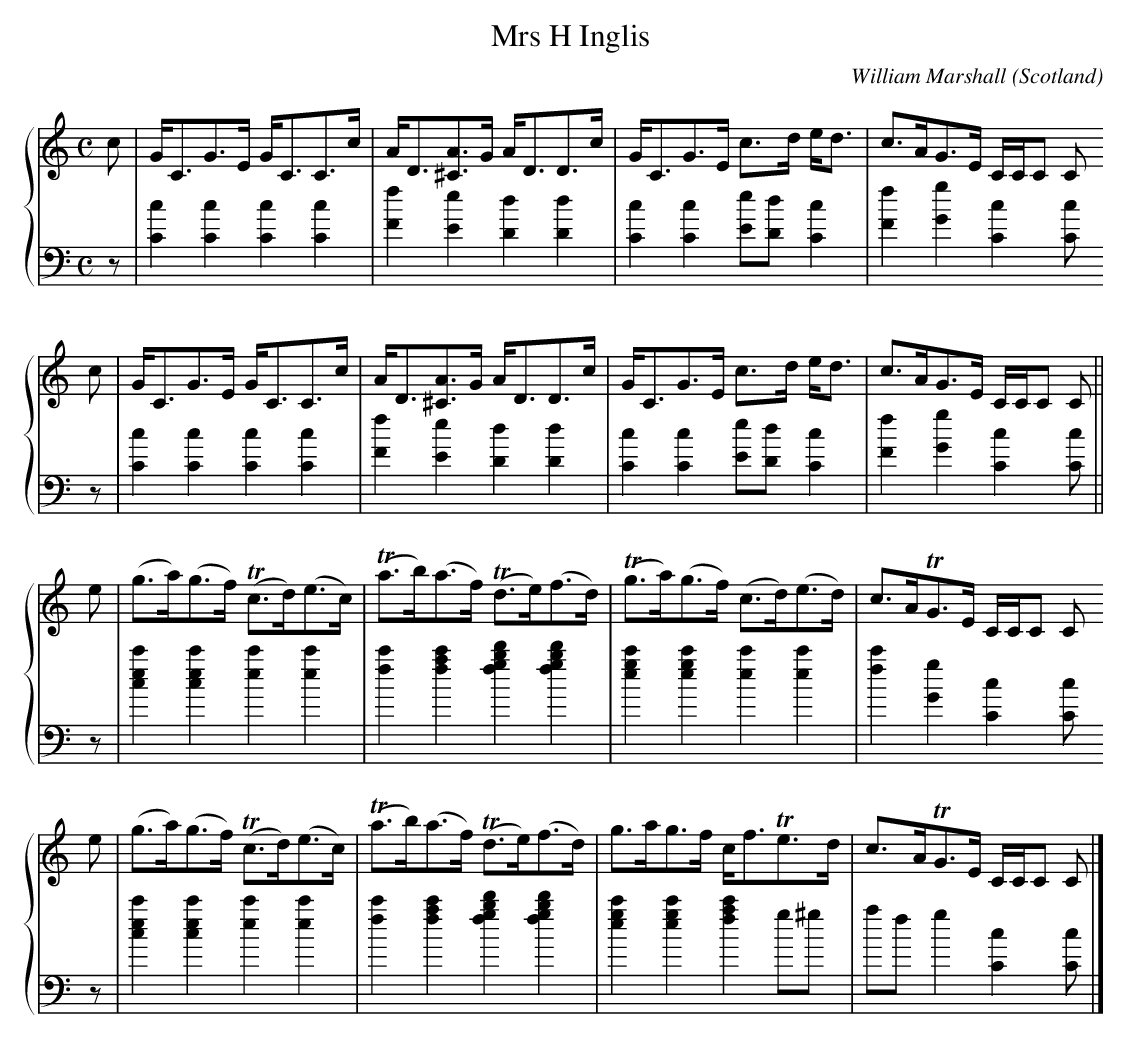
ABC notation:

X:1
T:Mrs H Inglis
C:William Marshall
L:1/8
M:C
O:Scotland
K:C
%%staves {1 2}
V:1
c | \
G<CG>E G<CC>c | A<D[^CA]>G A<DD>c | G<CG>E c>d e<d | c>AG>E C/C/C C
c | \
G<CG>E G<CC>c | A<D[^CA]>G A<DD>c | G<CG>E c>d e<d | c>AG>E C/C/C C ||
e | \
(g>a)(g>f) (!trill!c>d)(e>c) | (!trill!a>b)(a>f) (!trill!d>e)(f>d) | \
(!trill!g>a)(g>f) (c>d)(e>d) | c>A!trill!G>E C/C/C C
e | \
(g>a)(g>f) (!trill!c>d)(e>c) | (!trill!a>b)(a>f) (!trill!d>e)(f>d) | \
g>ag>f c<f!trill!e>d | c>A!trill!G>E C/C/C C |]
V:2 clef=bass
L:1/4
z/ | \
[Cc] [Cc] [Cc] [Cc] | [Ff] [Ee] [Dd] [Dd] | [Cc] [Cc] [Ee]/[Dd]/ [Cc] | [Ff] [Gg] [Cc] [Cc]/ z/| \
[Cc] [Cc] [Cc] [Cc] | [Ff] [Ee] [Dd] [Dd] | [Cc] [Cc] [Ee]/[Dd]/ [Cc] | [Ff] [Gg] [Cc] [Cc]/ || \
z/ | \
[cec'] [cec'] [ec'] [ec'] | [fc'] [fac'] [fgbd'] [fgbd'] | \
[egc'] [egc'] [ec'] [ec'] | [fc'] [Gg] [Cc] [Cc]/ z/ | \
[cec'] [cec'] [ec'] [ec'] | [fc'] [fac'] [fgbd'] [fgbd'] | \
[egc'] [egc'] [fac'] g/^g/ | a/f/ g [Cc] [Cc]/ |]
